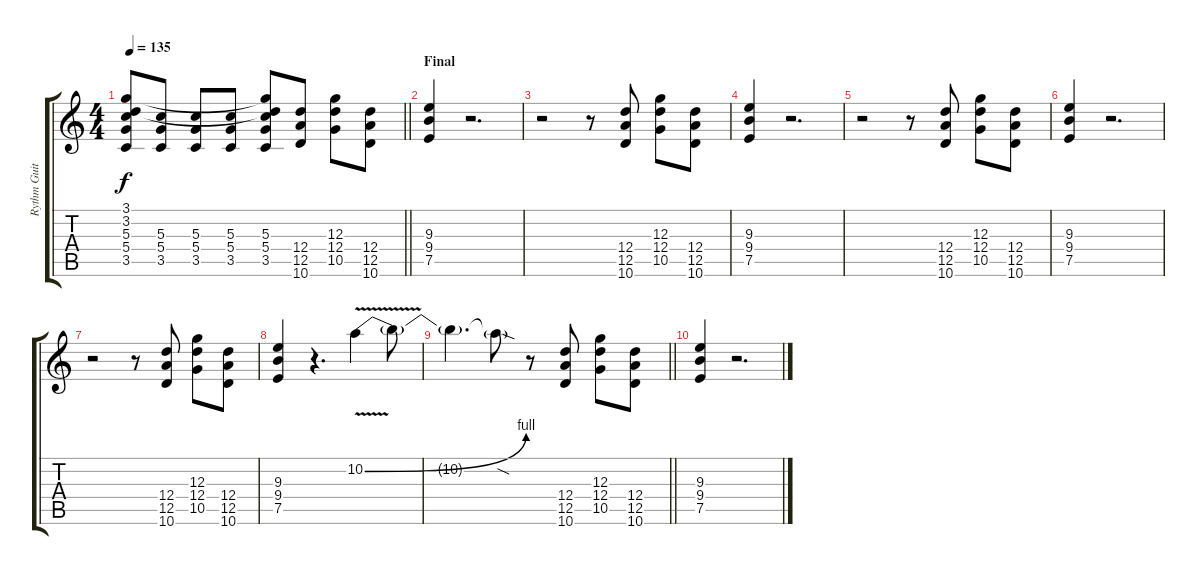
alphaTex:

\track ("Rythm Guitar" "Rythm Guit") {instrument overdrivenguitar}
\staff {score tabs}
\tuning (E4 B3 G3 D3 A2 E2) {hide}
\ts (4 4)
\tempo 135
\clef g2
\barLineRight lightlight
\ks c
(3.1 3.2 5.3 5.4 3.5).8{dy f} (5.3 5.4 3.5).8 (5.3 5.4 3.5).8 (5.3 5.4 3.5).8 (3.1{t} 3.2{t} 5.3 5.4 3.5).8 (12.4 12.5 10.6).8 (12.3 12.4 10.5).8 (12.4 12.5 10.6).8 |
\section ("" "Final")
(9.3 9.4 7.5).4 r.2{d} |
r.2 r.8 (12.4 12.5 10.6).8 (12.3 12.4 10.5).8 (12.4 12.5 10.6).8 |
(9.3 9.4 7.5).4 r.2{d} |
r.2 r.8 (12.4 12.5 10.6).8 (12.3 12.4 10.5).8 (12.4 12.5 10.6).8 |
(9.3 9.4 7.5).4 r.2{d} |
r.2 r.8 (12.4 12.5 10.6).8 (12.3 12.4 10.5).8 (12.4 12.5 10.6).8 |
(9.3 9.4 7.5).4 r.4{d} 10.2{be (bend 0 0 60 4) v}.4 10.2{t}.8 |
\barLineRight lightlight
10.2{t}.4{d} 10.2{sod t}.8 r.8 (12.4 12.5 10.6).8 (12.3 12.4 10.5).8 (12.4 12.5 10.6).8 |
(9.3 9.4 7.5).4 r.2{d}
